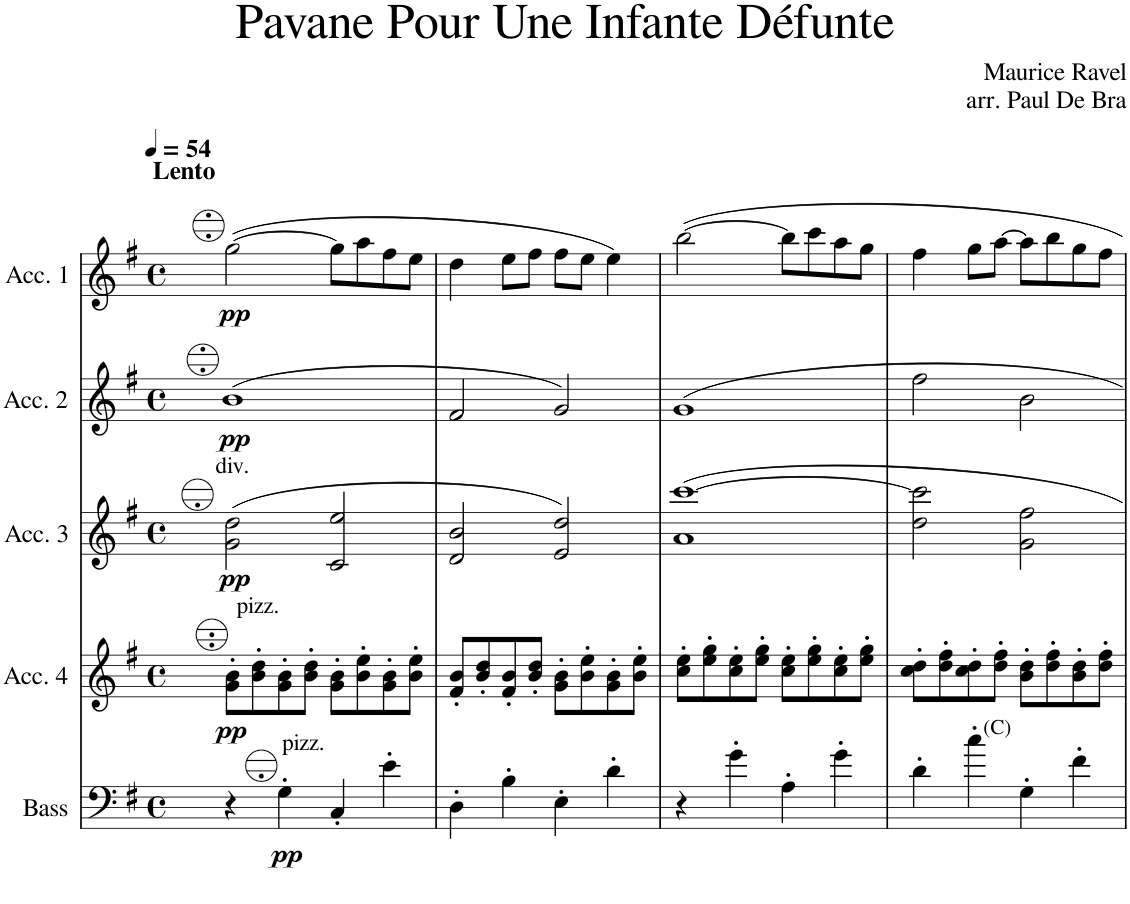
**kern	**dynam	**kern	**dynam	**kern	**dynam	**kern	**dynam	**kern	**dynam
*part5	*part5	*part4	*part4	*part3	*part3	*part2	*part2	*part1	*part1
*staff5	*staff5	*staff4	*staff4	*staff3	*staff3	*staff2	*staff2	*staff1	*staff1
*I"Bass	*	*I"Acc. 4	*	*I"Acc. 3	*	*I"Acc. 2	*	*I"Acc. 1	*
*I'B	*	*	*	*	*	*	*	*	*
*clefF4	*	*clefG2	*	*clefG2	*	*clefG2	*	*clefG2	*
*Trd7c12	*	*Trd7c12	*	*	*	*	*	*	*
*k[f#]	*	*k[f#]	*	*k[f#]	*	*k[f#]	*	*k[f#]	*
*M4/4	*	*M4/4	*	*M4/4	*	*M4/4	*	*M4/4	*
*met(c)	*	*met(c)	*	*met(c)	*	*met(c)	*	*met(c)	*
*MM54	*	*MM54	*	*MM54	*	*MM54	*	*MM54	*
=1	=1	=1	=1	=1	=1	=1	=1	=1	=1
!	!	!	!	!	!	!	!	!LO:TX:a:B:t=Lento	!
!	!	!	!	!LO:TX:a:t=div.	!	!	!	!	!
!	!	!LO:TX:a:t=pizz.	!	!	!	!	!	!	!
!	!	!	!LO:DY:b	!	!LO:DY:b	!	!LO:DY:b	!	!LO:DY:b
4r	.	8g\' 8b\'L	pp	(2g\ 2dd\	pp	(1b	pp	([2gg\	pp
.	.	8b\' 8dd\'	.	.	.	.	.	.	.
!LO:TX:a:t=pizz.	!	!	!	!	!	!	!	!	!
!	!LO:DY:b	!	!	!	!	!	!	!	!
4G'\	pp	8g\' 8b\'	.	.	.	.	.	.	.
.	.	8b\' 8dd\'J	.	.	.	.	.	.	.
4C'/	.	8g\' 8b\'L	.	2c/ 2ee/	.	.	.	8gg\L]	.
.	.	8b\' 8ee\'	.	.	.	.	.	8aa\	.
4e'\	.	8g\' 8b\'	.	.	.	.	.	8ff#\	.
.	.	8b\' 8ee\'J	.	.	.	.	.	8ee\J	.
=2	=2	=2	=2	=2	=2	=2	=2	=2	=2
4D'\	.	8f#/' 8b/'L	.	2d/ 2b/	.	2f#/	.	4dd\	.
.	.	8b/' 8dd/'	.	.	.	.	.	.	.
4B'\	.	8f#/' 8b/'	.	.	.	.	.	8ee\L	.
.	.	8b/' 8dd/'J	.	.	.	.	.	8ff#\J	.
4E'\	.	8g\' 8b\'L	.	2e/ 2dd/)	.	2g/)	.	8ff#\L	.
.	.	8b\' 8ee\'	.	.	.	.	.	8ee\J	.
4d'\	.	8g\' 8b\'	.	.	.	.	.	4ee\)	.
.	.	8b\' 8ee\'J	.	.	.	.	.	.	.
=3	=3	=3	=3	=3	=3	=3	=3	=3	=3
4r	.	8cc\' 8ee\'L	.	1a [1ccc	.	1g	.	[2bb\	.
.	.	8ee\' 8gg\'	.	.	.	.	.	.	.
4g'\	.	8cc\' 8ee\'	.	.	.	.	.	.	.
.	.	8ee\' 8gg\'J	.	.	.	.	.	.	.
4A'\	.	8cc\' 8ee\'L	.	.	.	.	.	8bb\L]	.
.	.	8ee\' 8gg\'	.	.	.	.	.	8ccc\	.
4g'\	.	8cc\' 8ee\'	.	.	.	.	.	8aa\	.
.	.	8ee\' 8gg\'J	.	.	.	.	.	8gg\J	.
=4	=4	=4	=4	=4	=4	=4	=4	=4	=4
4d'\	.	8cc\' 8dd\'L	.	2dd\ 2ccc\]	.	2ff#\	.	4ff#\	.
.	.	8dd\' 8ff#\'	.	.	.	.	.	.	.
!LO:TX:a:t=(C)	!	!	!	!	!	!	!	!	!
4cc'\	.	8cc\' 8dd\'	.	.	.	.	.	8gg\L	.
.	.	8dd\' 8ff#\'J	.	.	.	.	.	[8aa\J	.
4G'\	.	8b\' 8dd\'L	.	2g\ 2ff#\	.	2b\	.	8aa\L]	.
.	.	8dd\' 8ff#\'	.	.	.	.	.	8bb\	.
4f#'\	.	8b\' 8dd\'	.	.	.	.	.	8gg\	.
.	.	8dd\' 8ff#\'J	.	.	.	.	.	8ff#\J	.
=	=	=	=	=	=	=	=	=	=
*-	*-	*-	*-	*-	*-	*-	*-	*-	*-
